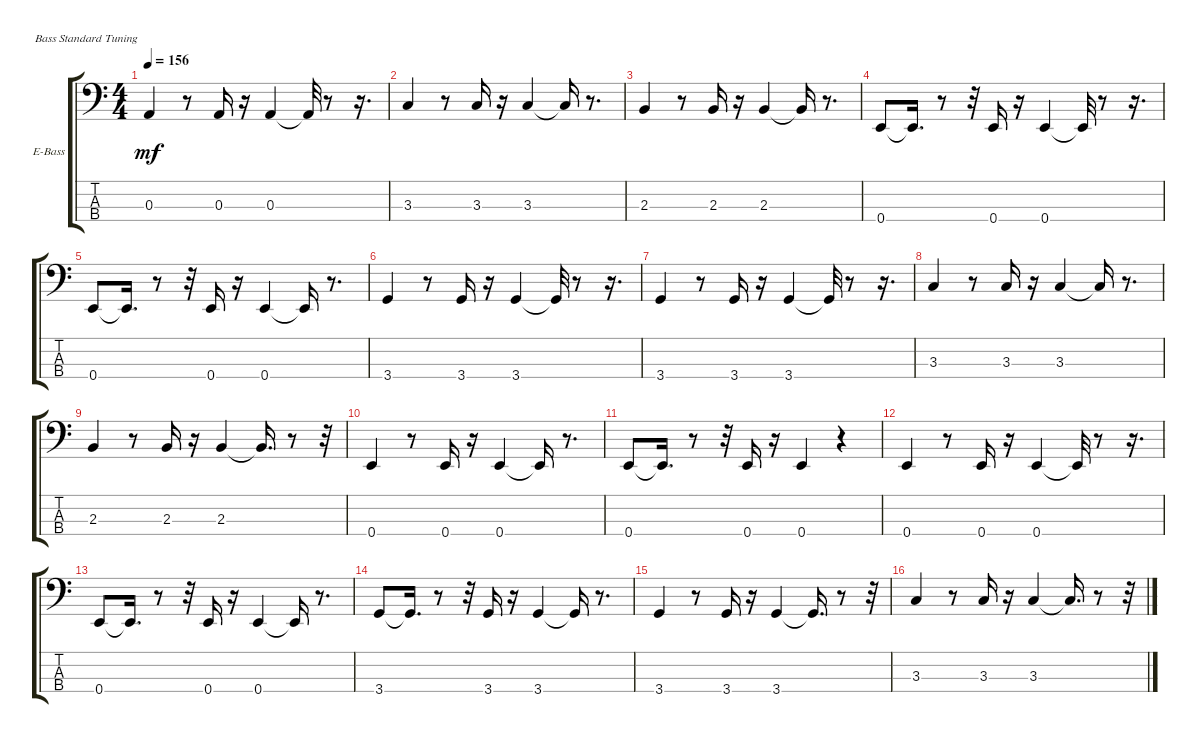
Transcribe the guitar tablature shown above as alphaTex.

\defaultSystemsLayout 4
\bracketExtendMode groupsimilarinstruments
\firstSystemTrackNameOrientation horizontal
\otherSystemsTrackNameOrientation horizontal
\track ("Electric Bass" "E-Bass") {instrument electricbassfinger}
\staff {score tabs}
\tuning (G2 D2 A1 E1)
\ts (4 4)
\tempo 156
\clef f4
\ks c
0.3.4{dy mf} r.8 0.3.16 r.16 0.3.4 0.3{t}.32 r.8 r.16{d} |
3.3.4 r.8 3.3.16 r.16 3.3.4 3.3{t}.16 r.8{d} |
2.3.4 r.8 2.3.16 r.16 2.3.4 2.3{t}.16 r.8{d} |
0.4.8 0.4{t}.16{d} r.8 r.32 0.4.16 r.16 0.4.4 0.4{t}.32 r.8 r.16{d} |
0.4.8 0.4{t}.16{d} r.8 r.32 0.4.16 r.16 0.4.4 0.4{t}.16 r.8{d} |
3.4.4 r.8 3.4.16 r.16 3.4.4 3.4{t}.32 r.8 r.16{d} |
3.4.4 r.8 3.4.16 r.16 3.4.4 3.4{t}.32 r.8 r.16{d} |
3.3.4 r.8 3.3.16 r.16 3.3.4 3.3{t}.16 r.8{d} |
2.3.4 r.8 2.3.16 r.16 2.3.4 2.3{t}.16{d} r.8 r.32 |
0.4.4 r.8 0.4.16 r.16 0.4.4 0.4{t}.16 r.8{d} |
0.4.8 0.4{t}.16{d} r.8 r.32 0.4.16 r.16 0.4.4 r.4 |
0.4.4 r.8 0.4.16 r.16 0.4.4 0.4{t}.32 r.8 r.16{d} |
0.4.8 0.4{t}.16{d} r.8 r.32 0.4.16 r.16 0.4.4 0.4{t}.16 r.8{d} |
3.4.8 3.4{t}.16{d} r.8 r.32 3.4.16 r.16 3.4.4 3.4{t}.16 r.8{d} |
3.4.4 r.8 3.4.16 r.16 3.4.4 3.4{t}.16{d} r.8 r.32 |
3.3.4 r.8 3.3.16 r.16 3.3.4 3.3{t}.16{d} r.8 r.32
